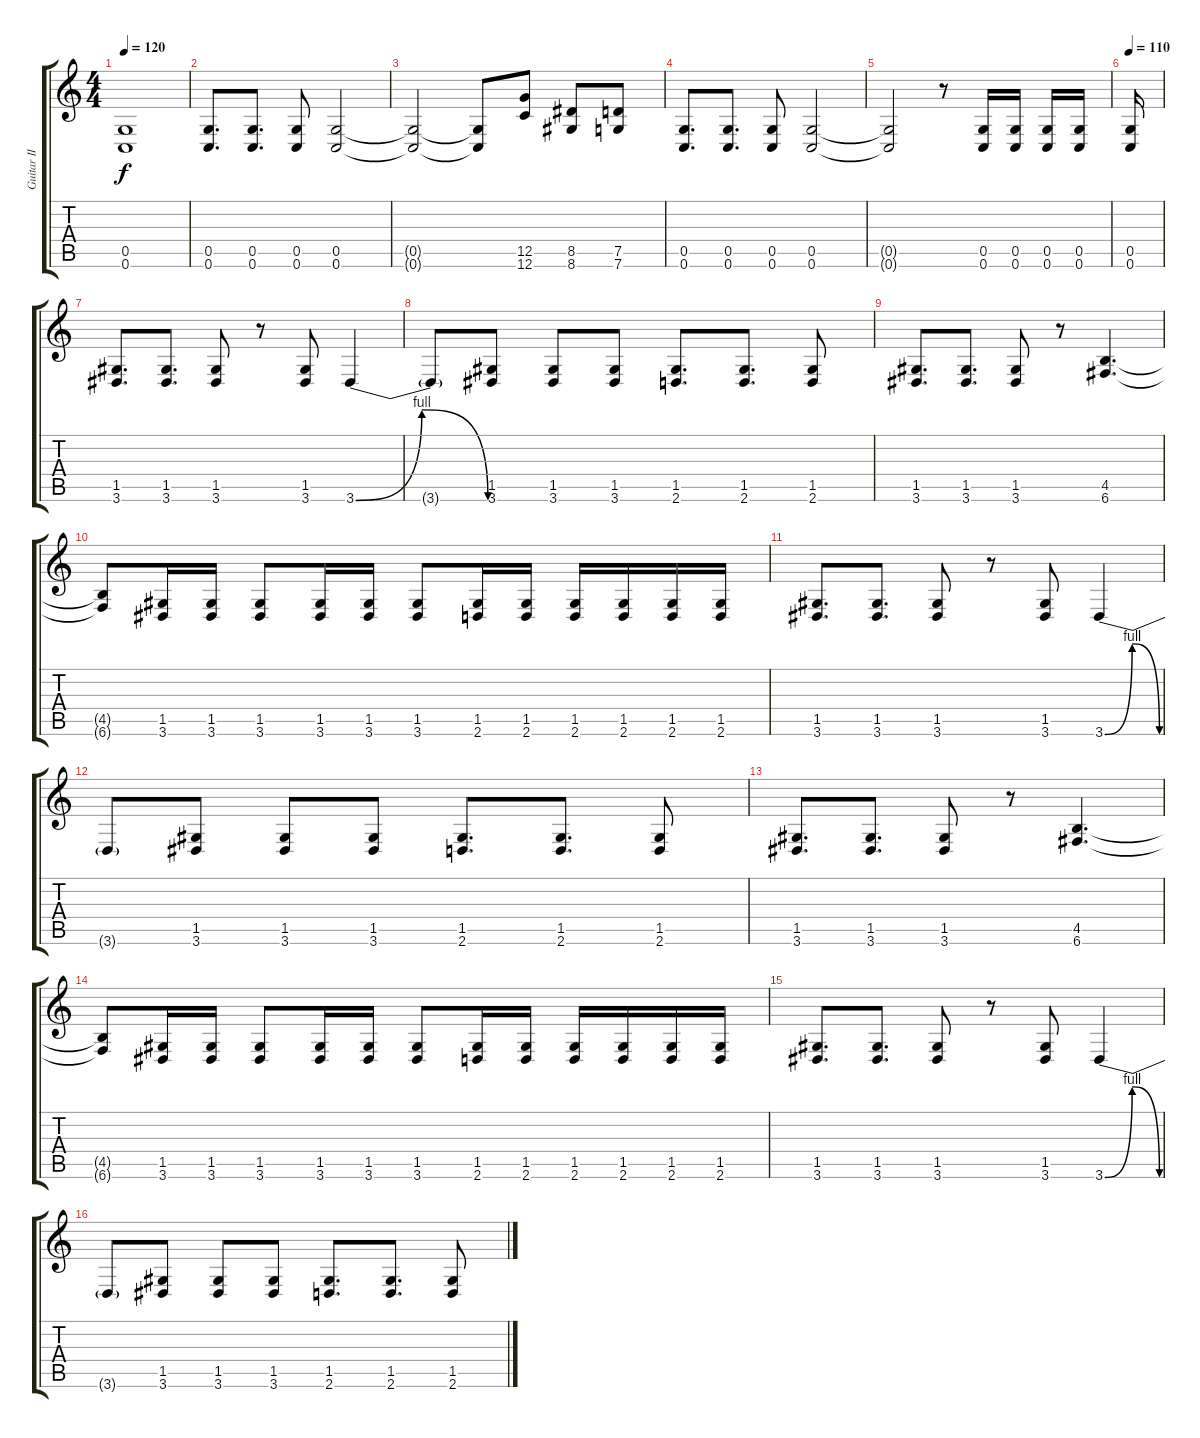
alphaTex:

\track ("Guitar II" "Guitar II") {instrument distortionguitar bank 255}
\staff {score tabs}
\tuning (D4 A3 F3 C3 G2 C2) {hide}
\ts (4 4)
\tempo 120
\clef g2
\ks c
(0.5{t} 0.6{t}).1{dy f} |
(0.5 0.6).8{d} (0.5 0.6).8{d} (0.5 0.6).8 (0.5 0.6).2 |
(0.5{t} 0.6{t}).2 (0.5{t} 0.6{t}).8 (12.5 12.6).8 (8.5 8.6).8 (7.5 7.6).8 |
(0.5 0.6).8{d} (0.5 0.6).8{d} (0.5 0.6).8 (0.5 0.6).2 |
(0.5{t} 0.6{t}).2 r.8 (0.5 0.6).16 (0.5 0.6).16 (0.5 0.6).16 (0.5 0.6).16 |
\tempo 110
(0.5 0.6).16 |
(1.5 3.6).8{d} (1.5 3.6).8{d} (1.5 3.6).8 r.8 (1.5 3.6).8 3.6{be (bendrelease 0 0 30 4 30 4 60 0)}.4 |
3.6{t}.8 (1.5 3.6).8 (1.5 3.6).8 (1.5 3.6).8 (1.5 2.6).8{d} (1.5 2.6).8{d} (1.5 2.6).8 |
(1.5 3.6).8{d} (1.5 3.6).8{d} (1.5 3.6).8 r.8 (4.5 6.6).4{d} |
(4.5{t} 6.6{t}).8 (1.5 3.6).16 (1.5 3.6).16 (1.5 3.6).8 (1.5 3.6).16 (1.5 3.6).16 (1.5 3.6).8 (1.5 2.6).16 (1.5 2.6).16 (1.5 2.6).16 (1.5 2.6).16 (1.5 2.6).16 (1.5 2.6).16 |
(1.5 3.6).8{d} (1.5 3.6).8{d} (1.5 3.6).8 r.8 (1.5 3.6).8 3.6{be (bendrelease 0 0 30 4 30 4 60 0)}.4 |
3.6{t}.8 (1.5 3.6).8 (1.5 3.6).8 (1.5 3.6).8 (1.5 2.6).8{d} (1.5 2.6).8{d} (1.5 2.6).8 |
(1.5 3.6).8{d} (1.5 3.6).8{d} (1.5 3.6).8 r.8 (4.5 6.6).4{d} |
(4.5{t} 6.6{t}).8 (1.5 3.6).16 (1.5 3.6).16 (1.5 3.6).8 (1.5 3.6).16 (1.5 3.6).16 (1.5 3.6).8 (1.5 2.6).16 (1.5 2.6).16 (1.5 2.6).16 (1.5 2.6).16 (1.5 2.6).16 (1.5 2.6).16 |
(1.5 3.6).8{d} (1.5 3.6).8{d} (1.5 3.6).8 r.8 (1.5 3.6).8 3.6{be (bendrelease 0 0 30 4 30 4 60 0)}.4 |
3.6{t}.8 (1.5 3.6).8 (1.5 3.6).8 (1.5 3.6).8 (1.5 2.6).8{d} (1.5 2.6).8{d} (1.5 2.6).8
